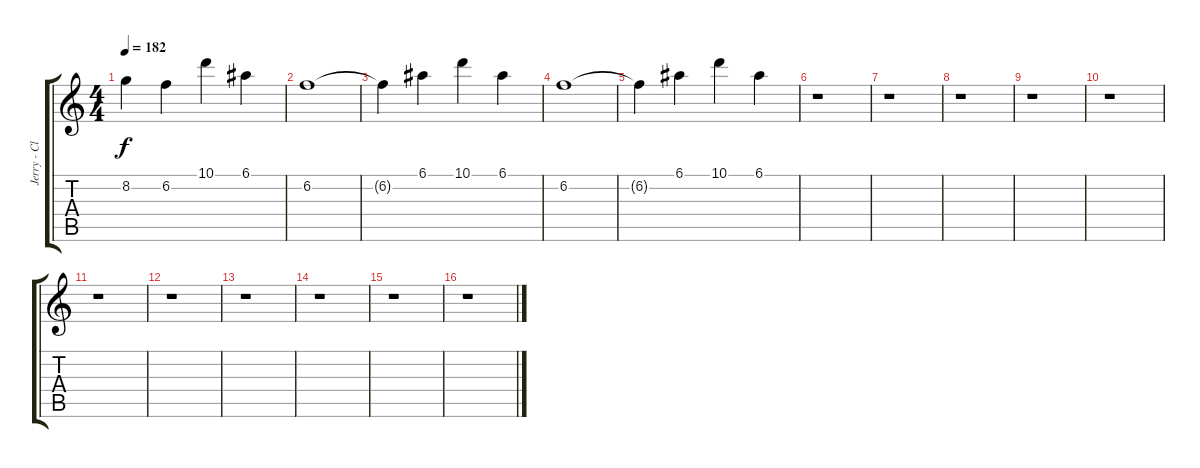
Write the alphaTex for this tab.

\track ("Jerry - Clean Electric" "Jerry - Cl") {instrument electricguitarclean}
\staff {score tabs}
\tuning (E4 B3 G3 D3 A2 E2) {hide}
\ts (4 4)
\tempo 182
\clef g2
\ks c
8.2{t}.4{dy f} 6.2.4 10.1.4 6.1.4 |
6.2.1 |
6.2{t}.4 6.1.4 10.1.4 6.1.4 |
6.2.1 |
6.2{t}.4 6.1.4 10.1.4 6.1.4 |
r.1 |
r.1 |
r.1 |
r.1 |
r.1 |
r.1 |
r.1 |
r.1 |
r.1 |
r.1 |
r.1
